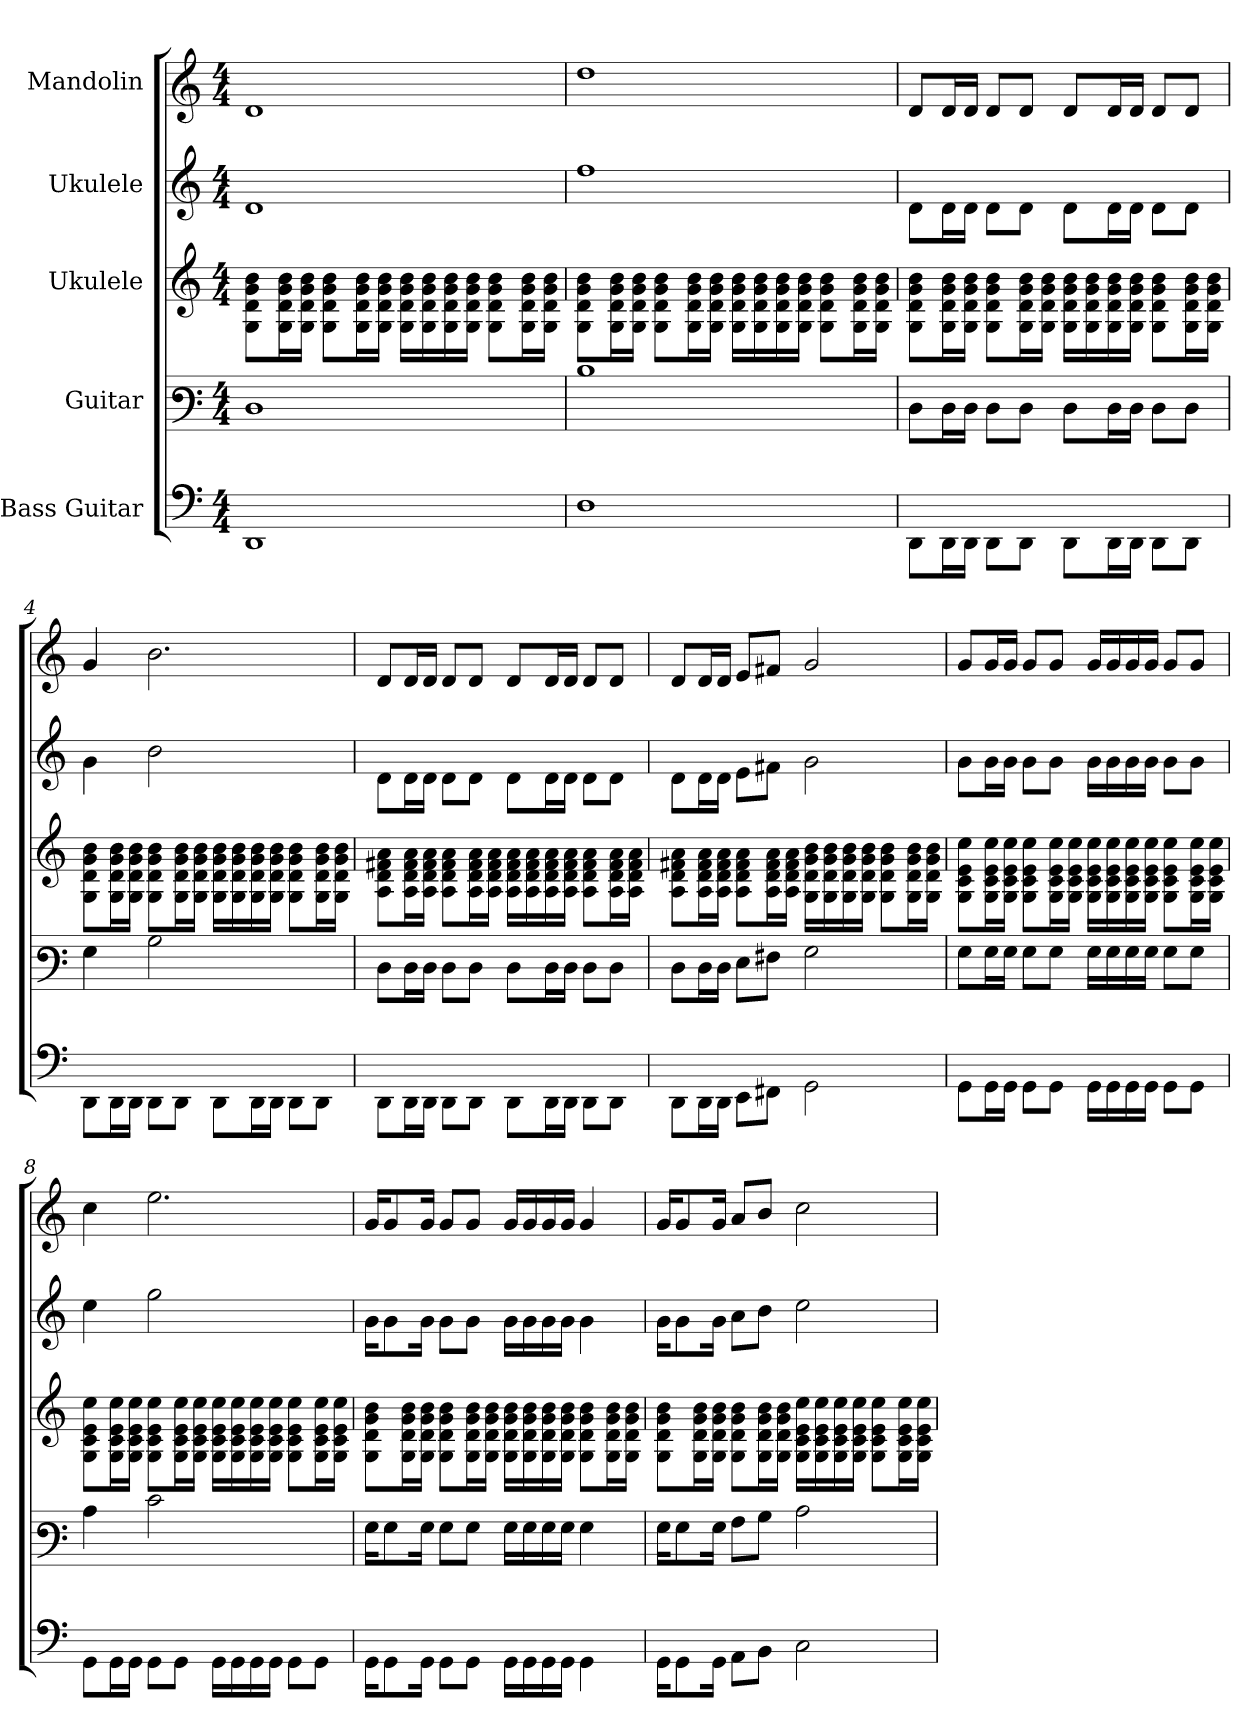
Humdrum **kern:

**kern	**kern	**kern	**kern	**kern
*part5	*part4	*part3	*part2	*part1
*staff5	*staff4	*staff3	*staff2	*staff1
*I"Bass Guitar	*I"Guitar	*I"Ukulele	*I"Ukulele	*I"Mandolin
*stria4	*stria6	*stria4	*stria4	*
*	*	*	*	*clefG2
*k[]	*k[]	*k[]	*k[]	*k[]
*M4/4	*M4/4	*M4/4	*M4/4	*M4/4
*MM120	*MM120	*MM120	*MM120	*MM120
=1	=1	=1	=1	=1
1DD	1D	8G\ 8d\ 8g\ 8b\L	1d	1d
.	.	16G\ 16d\ 16g\ 16b\L	.	.
.	.	16G\ 16d\ 16g\ 16b\JJ	.	.
.	.	8G\ 8d\ 8g\ 8b\L	.	.
.	.	16G\ 16d\ 16g\ 16b\L	.	.
.	.	16G\ 16d\ 16g\ 16b\JJ	.	.
.	.	16G\ 16d\ 16g\ 16b\LL	.	.
.	.	16G\ 16d\ 16g\ 16b\	.	.
.	.	16G\ 16d\ 16g\ 16b\	.	.
.	.	16G\ 16d\ 16g\ 16b\JJ	.	.
.	.	8G\ 8d\ 8g\ 8b\L	.	.
.	.	16G\ 16d\ 16g\ 16b\L	.	.
.	.	16G\ 16d\ 16g\ 16b\JJ	.	.
=2	=2	=2	=2	=2
1D	1d	8G\ 8d\ 8g\ 8b\L	1dd	1dd
.	.	16G\ 16d\ 16g\ 16b\L	.	.
.	.	16G\ 16d\ 16g\ 16b\JJ	.	.
.	.	8G\ 8d\ 8g\ 8b\L	.	.
.	.	16G\ 16d\ 16g\ 16b\L	.	.
.	.	16G\ 16d\ 16g\ 16b\JJ	.	.
.	.	16G\ 16d\ 16g\ 16b\LL	.	.
.	.	16G\ 16d\ 16g\ 16b\	.	.
.	.	16G\ 16d\ 16g\ 16b\	.	.
.	.	16G\ 16d\ 16g\ 16b\JJ	.	.
.	.	8G\ 8d\ 8g\ 8b\L	.	.
.	.	16G\ 16d\ 16g\ 16b\L	.	.
.	.	16G\ 16d\ 16g\ 16b\JJ	.	.
=3	=3	=3	=3	=3
8DD\L	8D\L	8G\ 8d\ 8g\ 8b\L	8d\L	8d/L
16DD\L	16D\L	16G\ 16d\ 16g\ 16b\L	16d\L	16d/L
16DD\JJ	16D\JJ	16G\ 16d\ 16g\ 16b\JJ	16d\JJ	16d/JJ
8DD\L	8D\L	8G\ 8d\ 8g\ 8b\L	8d\L	8d/L
8DD\J	8D\J	16G\ 16d\ 16g\ 16b\L	8d\J	8d/J
.	.	16G\ 16d\ 16g\ 16b\JJ	.	.
8DD\L	8D\L	16G\ 16d\ 16g\ 16b\LL	8d\L	8d/L
.	.	16G\ 16d\ 16g\ 16b\	.	.
16DD\L	16D\L	16G\ 16d\ 16g\ 16b\	16d\L	16d/L
16DD\JJ	16D\JJ	16G\ 16d\ 16g\ 16b\JJ	16d\JJ	16d/JJ
8DD\L	8D\L	8G\ 8d\ 8g\ 8b\L	8d\L	8d/L
8DD\J	8D\J	16G\ 16d\ 16g\ 16b\L	8d\J	8d/J
.	.	16G\ 16d\ 16g\ 16b\JJ	.	.
!!LO:PB:g=z
=4	=4	=4	=4	=4
8DD\L	4G\	8G\ 8d\ 8g\ 8b\L	4g\	4g/
16DD\L	.	16G\ 16d\ 16g\ 16b\L	.	.
16DD\JJ	.	16G\ 16d\ 16g\ 16b\JJ	.	.
8DD\L	2B\	8G\ 8d\ 8g\ 8b\L	2b\	2.b\
8DD\J	.	16G\ 16d\ 16g\ 16b\L	.	.
.	.	16G\ 16d\ 16g\ 16b\JJ	.	.
8DD\L	.	16G\ 16d\ 16g\ 16b\LL	.	.
.	.	16G\ 16d\ 16g\ 16b\	.	.
16DD\L	.	16G\ 16d\ 16g\ 16b\	.	.
16DD\JJ	.	16G\ 16d\ 16g\ 16b\JJ	.	.
8DD\L	4ryy	8G\ 8d\ 8g\ 8b\L	4ryy	.
8DD\J	.	16G\ 16d\ 16g\ 16b\L	.	.
.	.	16G\ 16d\ 16g\ 16b\JJ	.	.
=5	=5	=5	=5	=5
8DD\L	8D\L	8A\ 8d\ 8f#\ 8a\L	8d\L	8d/L
16DD\L	16D\L	16A\ 16d\ 16f#\ 16a\L	16d\L	16d/L
16DD\JJ	16D\JJ	16A\ 16d\ 16f#\ 16a\JJ	16d\JJ	16d/JJ
8DD\L	8D\L	8A\ 8d\ 8f#\ 8a\L	8d\L	8d/L
8DD\J	8D\J	16A\ 16d\ 16f#\ 16a\L	8d\J	8d/J
.	.	16A\ 16d\ 16f#\ 16a\JJ	.	.
8DD\L	8D\L	16A\ 16d\ 16f#\ 16a\LL	8d\L	8d/L
.	.	16A\ 16d\ 16f#\ 16a\	.	.
16DD\L	16D\L	16A\ 16d\ 16f#\ 16a\	16d\L	16d/L
16DD\JJ	16D\JJ	16A\ 16d\ 16f#\ 16a\JJ	16d\JJ	16d/JJ
8DD\L	8D\L	8A\ 8d\ 8f#\ 8a\L	8d\L	8d/L
8DD\J	8D\J	16A\ 16d\ 16f#\ 16a\L	8d\J	8d/J
.	.	16A\ 16d\ 16f#\ 16a\JJ	.	.
=6	=6	=6	=6	=6
8DD\L	8D\L	8A\ 8d\ 8f#\ 8a\L	8d\L	8d/L
16DD\L	16D\L	16A\ 16d\ 16f#\ 16a\L	16d\L	16d/L
16DD\JJ	16D\JJ	16A\ 16d\ 16f#\ 16a\JJ	16d\JJ	16d/JJ
8EE\L	8E\L	8A\ 8d\ 8f#\ 8a\L	8e\L	8e/L
8FF#\J	8F#\J	16A\ 16d\ 16f#\ 16a\L	8f#\J	8f#X/J
.	.	16A\ 16d\ 16f#\ 16a\JJ	.	.
2GG\	2G\	16G\ 16d\ 16g\ 16b\LL	2g\	2g/
.	.	16G\ 16d\ 16g\ 16b\	.	.
.	.	16G\ 16d\ 16g\ 16b\	.	.
.	.	16G\ 16d\ 16g\ 16b\JJ	.	.
.	.	8G\ 8d\ 8g\ 8b\L	.	.
.	.	16G\ 16d\ 16g\ 16b\L	.	.
.	.	16G\ 16d\ 16g\ 16b\JJ	.	.
=7	=7	=7	=7	=7
8GG\L	8G\L	8G\ 8c\ 8e\ 8cc\L	8g\L	8g/L
16GG\L	16G\L	16G\ 16c\ 16e\ 16cc\L	16g\L	16g/L
16GG\JJ	16G\JJ	16G\ 16c\ 16e\ 16cc\JJ	16g\JJ	16g/JJ
8GG\L	8G\L	8G\ 8c\ 8e\ 8cc\L	8g\L	8g/L
8GG\J	8G\J	16G\ 16c\ 16e\ 16cc\L	8g\J	8g/J
.	.	16G\ 16c\ 16e\ 16cc\JJ	.	.
16GG\LL	16G\LL	16G\ 16c\ 16e\ 16cc\LL	16g\LL	16g/LL
16GG\	16G\	16G\ 16c\ 16e\ 16cc\	16g\	16g/
16GG\	16G\	16G\ 16c\ 16e\ 16cc\	16g\	16g/
16GG\JJ	16G\JJ	16G\ 16c\ 16e\ 16cc\JJ	16g\JJ	16g/JJ
8GG\L	8G\L	8G\ 8c\ 8e\ 8cc\L	8g\L	8g/L
8GG\J	8G\J	16G\ 16c\ 16e\ 16cc\L	8g\J	8g/J
.	.	16G\ 16c\ 16e\ 16cc\JJ	.	.
!!LO:PB:g=z
=8	=8	=8	=8	=8
8GG\L	4c\	8G\ 8c\ 8e\ 8cc\L	4cc\	4cc\
16GG\L	.	16G\ 16c\ 16e\ 16cc\L	.	.
16GG\JJ	.	16G\ 16c\ 16e\ 16cc\JJ	.	.
8GG\L	2e\	8G\ 8c\ 8e\ 8cc\L	2ee\	2.ee\
8GG\J	.	16G\ 16c\ 16e\ 16cc\L	.	.
.	.	16G\ 16c\ 16e\ 16cc\JJ	.	.
16GG\LL	.	16G\ 16c\ 16e\ 16cc\LL	.	.
16GG\	.	16G\ 16c\ 16e\ 16cc\	.	.
16GG\	.	16G\ 16c\ 16e\ 16cc\	.	.
16GG\JJ	.	16G\ 16c\ 16e\ 16cc\JJ	.	.
8GG\L	4ryy	8G\ 8c\ 8e\ 8cc\L	4ryy	.
8GG\J	.	16G\ 16c\ 16e\ 16cc\L	.	.
.	.	16G\ 16c\ 16e\ 16cc\JJ	.	.
=9	=9	=9	=9	=9
16GG\KL	16G\KL	8G\ 8d\ 8g\ 8b\L	16g\KL	16g/KL
8GG\	8G\	.	8g\	8g/
.	.	16G\ 16d\ 16g\ 16b\L	.	.
16GG\Jk	16G\Jk	16G\ 16d\ 16g\ 16b\JJ	16g\Jk	16g/Jk
8GG\L	8G\L	8G\ 8d\ 8g\ 8b\L	8g\L	8g/L
8GG\J	8G\J	16G\ 16d\ 16g\ 16b\L	8g\J	8g/J
.	.	16G\ 16d\ 16g\ 16b\JJ	.	.
16GG\LL	16G\LL	16G\ 16d\ 16g\ 16b\LL	16g\LL	16g/LL
16GG\	16G\	16G\ 16d\ 16g\ 16b\	16g\	16g/
16GG\	16G\	16G\ 16d\ 16g\ 16b\	16g\	16g/
16GG\JJ	16G\JJ	16G\ 16d\ 16g\ 16b\JJ	16g\JJ	16g/JJ
4GG\	4G\	8G\ 8d\ 8g\ 8b\L	4g\	4g/
.	.	16G\ 16d\ 16g\ 16b\L	.	.
.	.	16G\ 16d\ 16g\ 16b\JJ	.	.
=10	=10	=10	=10	=10
16GG\KL	16G\KL	8G\ 8d\ 8g\ 8b\L	16g\KL	16g/KL
8GG\	8G\	.	8g\	8g/
.	.	16G\ 16d\ 16g\ 16b\L	.	.
16GG\Jk	16G\Jk	16G\ 16d\ 16g\ 16b\JJ	16g\Jk	16g/Jk
8AA\L	8A\L	8G\ 8d\ 8g\ 8b\L	8a\L	8a/L
8BB\J	8B\J	16G\ 16d\ 16g\ 16b\L	8b\J	8b/J
.	.	16G\ 16d\ 16g\ 16b\JJ	.	.
2C\	2c\	16G\ 16c\ 16e\ 16cc\LL	2cc\	2cc\
.	.	16G\ 16c\ 16e\ 16cc\	.	.
.	.	16G\ 16c\ 16e\ 16cc\	.	.
.	.	16G\ 16c\ 16e\ 16cc\JJ	.	.
.	.	8G\ 8c\ 8e\ 8cc\L	.	.
.	.	16G\ 16c\ 16e\ 16cc\L	.	.
.	.	16G\ 16c\ 16e\ 16cc\JJ	.	.
=	=	=	=	=
*-	*-	*-	*-	*-
